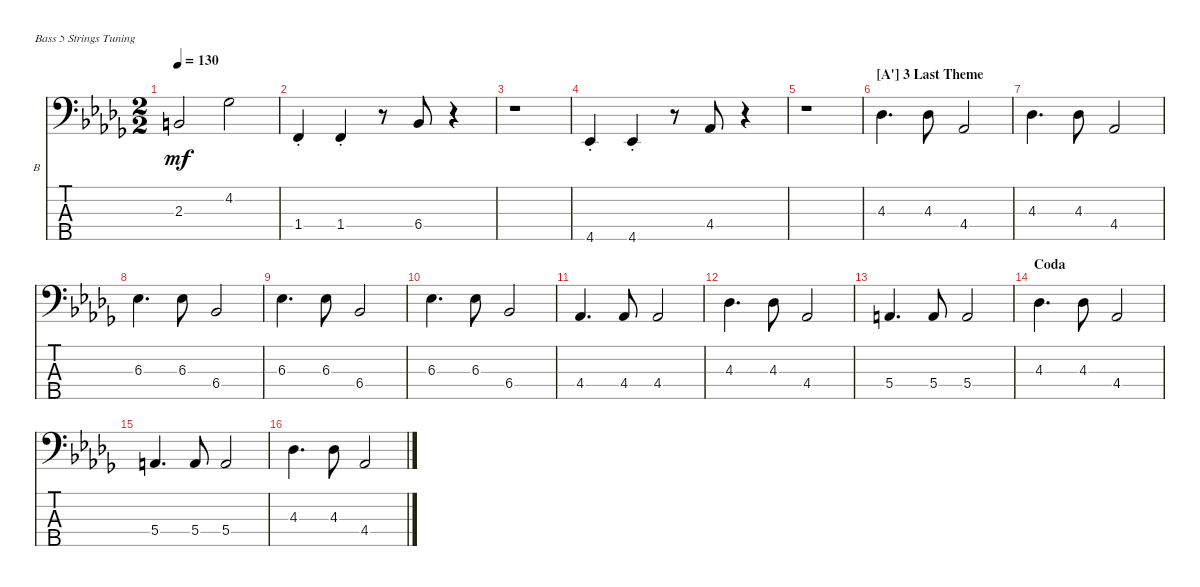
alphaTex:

\defaultSystemsLayout 4
\bracketExtendMode nobrackets
\firstSystemTrackNameOrientation horizontal
\otherSystemsTrackNameOrientation horizontal
\chordDiagramsInScore
\track ("Bass" "B") {instrument electricbassfinger}
\staff {score tabs}
\tuning (G2 D2 A1 E1 B0)
\ts (2 2)
\tempo 130
\clef f4
\ks db
2.3.2{dy mf} 4.2.2 |
1.4{st}.4 1.4{st}.4 r.8 6.4.8 r.4 |
r.1 |
4.5{st}.4 4.5{st}.4 r.8 4.4.8 r.4 |
r.1 |
\section ("A'" "3 Last Theme")
4.3.4{d} 4.3.8 4.4.2 |
4.3.4{d} 4.3.8 4.4.2 |
6.3.4{d} 6.3.8 6.4.2 |
6.3.4{d} 6.3.8 6.4.2 |
6.3.4{d} 6.3.8 6.4.2 |
4.4.4{d} 4.4.8 4.4.2 |
4.3.4{d} 4.3.8 4.4.2 |
5.4.4{d} 5.4.8 5.4.2 |
\section ("" "Coda")
4.3.4{d} 4.3.8 4.4.2 |
5.4.4{d} 5.4.8 5.4.2 |
4.3.4{d} 4.3.8 4.4.2
